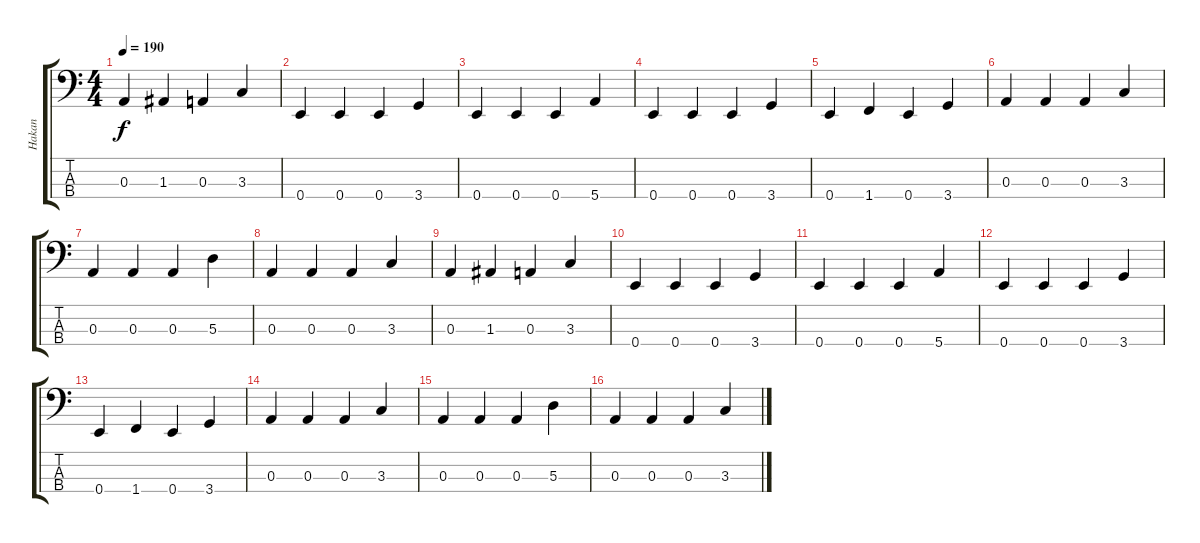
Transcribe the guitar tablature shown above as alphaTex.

\track ("Hakan" "Hakan") {instrument electricbassfinger}
\staff {score tabs}
\tuning (G2 D2 A1 E1) {hide}
\ts (4 4)
\tempo 190
\clef f4
\ks c
0.3.4{dy f} 1.3.4 0.3.4 3.3.4 |
0.4.4 0.4.4 0.4.4 3.4.4 |
0.4.4 0.4.4 0.4.4 5.4.4 |
0.4.4 0.4.4 0.4.4 3.4.4 |
0.4.4 1.4.4 0.4.4 3.4.4 |
0.3.4 0.3.4 0.3.4 3.3.4 |
0.3.4 0.3.4 0.3.4 5.3.4 |
0.3.4 0.3.4 0.3.4 3.3.4 |
0.3.4 1.3.4 0.3.4 3.3.4 |
0.4.4 0.4.4 0.4.4 3.4.4 |
0.4.4 0.4.4 0.4.4 5.4.4 |
0.4.4 0.4.4 0.4.4 3.4.4 |
0.4.4 1.4.4 0.4.4 3.4.4 |
0.3.4 0.3.4 0.3.4 3.3.4 |
0.3.4 0.3.4 0.3.4 5.3.4 |
0.3.4 0.3.4 0.3.4 3.3.4
